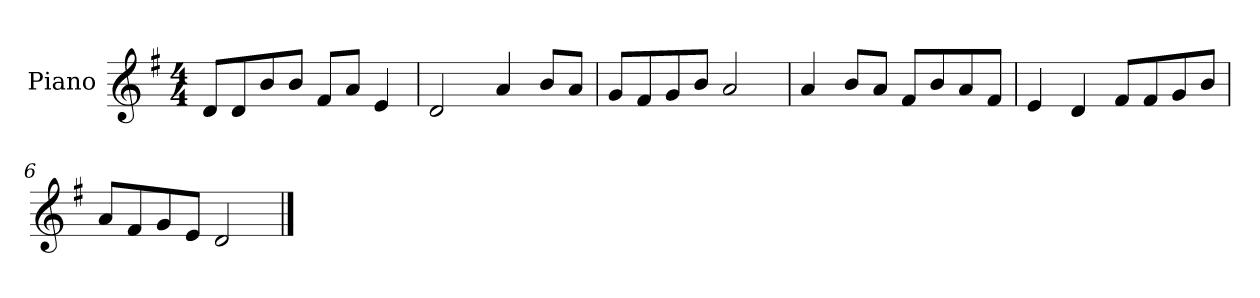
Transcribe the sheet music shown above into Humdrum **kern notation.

**kern
*part1
*staff1
*I"Piano
*I'P-no
*clefG2
*k[f#]
*M4/4
*MM90
=1
8d/L
8d/
8b/
8b/J
8f#/L
8a/J
4e/
=2
2d/
4a/
8b/L
8a/J
=3
8g/L
8f#/
8g/
8b/J
2a/
=4
4a/
8b/L
8a/J
8f#/L
8b/
8a/
8f#/J
=5
4e/
4d/
8f#/L
8f#/
8g/
8b/J
=6
8a/L
8f#/
8g/
8e/J
2d/
==
*-
